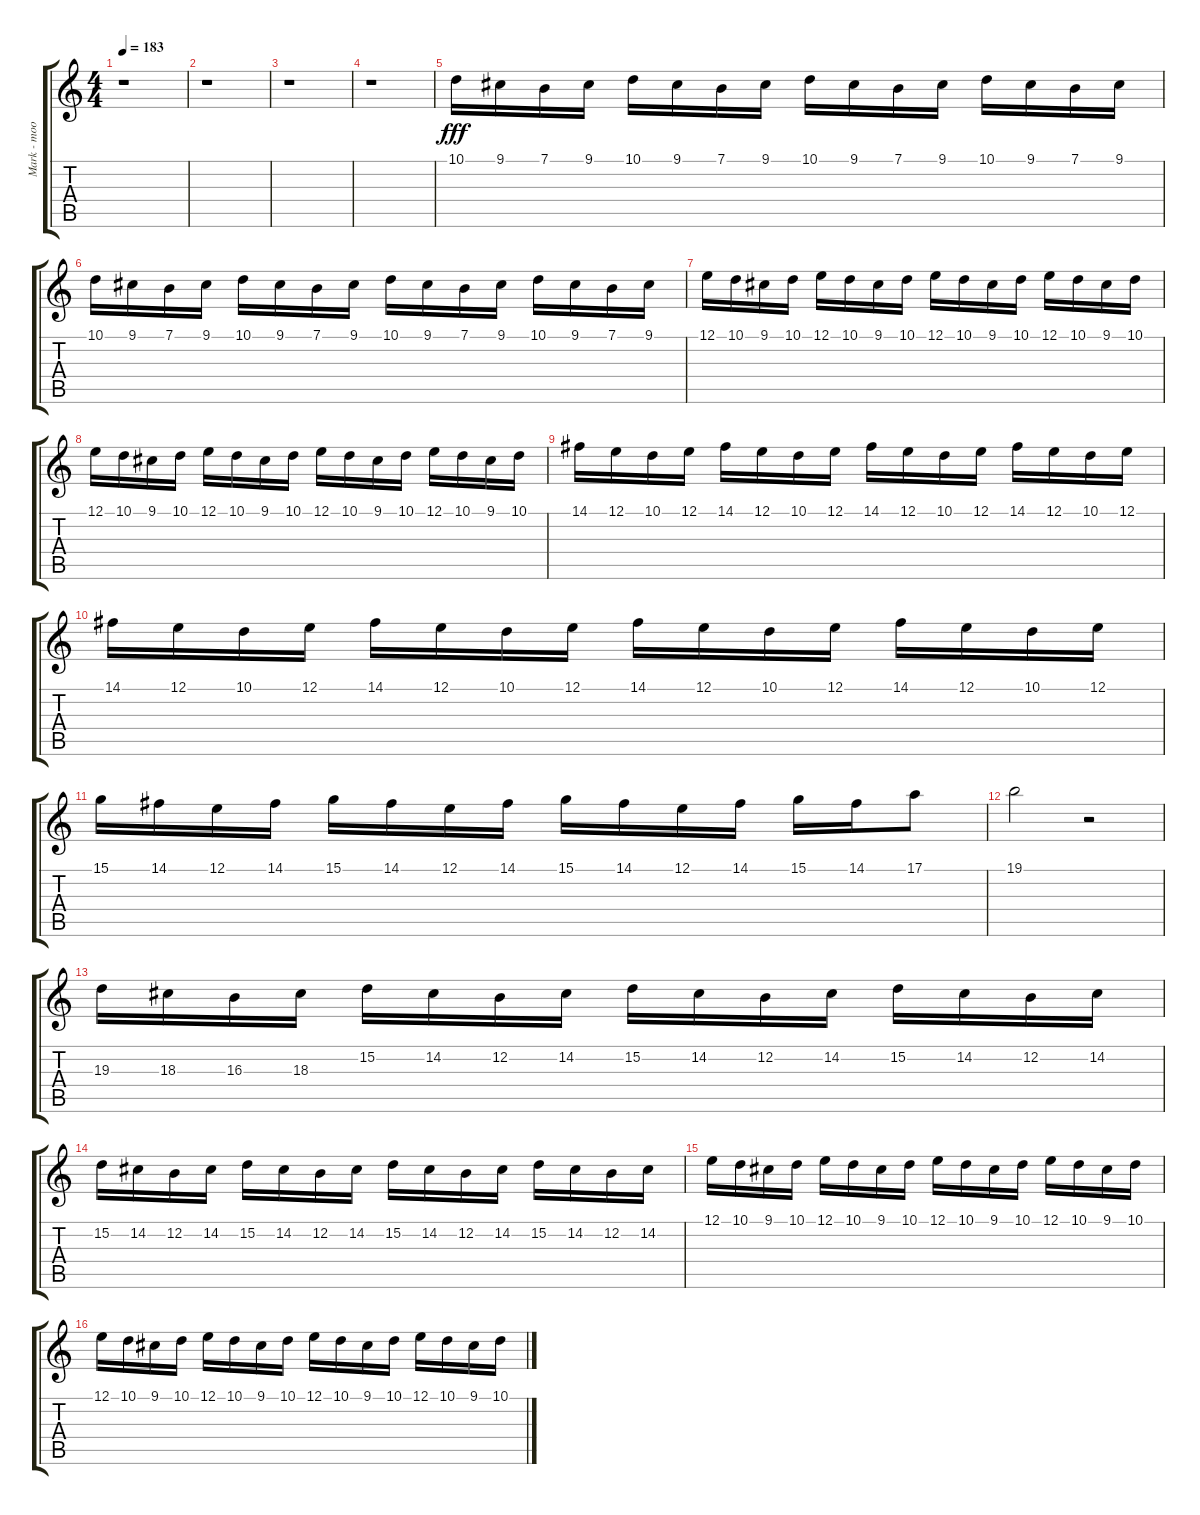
\track ("Mark - moog solo's" "Mark - moo") {instrument pad3polysynth}
\staff {score tabs}
\tuning (E4 B3 G3 D3 A2 E2) {hide}
\ts (4 4)
\tempo 183
\clef g2
\ks c
r.1{dy fff} |
r.1 |
r.1 |
r.1 |
10.1.16 9.1.16 7.1.16 9.1.16 10.1.16 9.1.16 7.1.16 9.1.16 10.1.16 9.1.16 7.1.16 9.1.16 10.1.16 9.1.16 7.1.16 9.1.16 |
10.1.16 9.1.16 7.1.16 9.1.16 10.1.16 9.1.16 7.1.16 9.1.16 10.1.16 9.1.16 7.1.16 9.1.16 10.1.16 9.1.16 7.1.16 9.1.16 |
12.1.16 10.1.16 9.1.16 10.1.16 12.1.16 10.1.16 9.1.16 10.1.16 12.1.16 10.1.16 9.1.16 10.1.16 12.1.16 10.1.16 9.1.16 10.1.16 |
12.1.16 10.1.16 9.1.16 10.1.16 12.1.16 10.1.16 9.1.16 10.1.16 12.1.16 10.1.16 9.1.16 10.1.16 12.1.16 10.1.16 9.1.16 10.1.16 |
14.1.16 12.1.16 10.1.16 12.1.16 14.1.16 12.1.16 10.1.16 12.1.16 14.1.16 12.1.16 10.1.16 12.1.16 14.1.16 12.1.16 10.1.16 12.1.16 |
14.1.16 12.1.16 10.1.16 12.1.16 14.1.16 12.1.16 10.1.16 12.1.16 14.1.16 12.1.16 10.1.16 12.1.16 14.1.16 12.1.16 10.1.16 12.1.16 |
15.1.16 14.1.16 12.1.16 14.1.16 15.1.16 14.1.16 12.1.16 14.1.16 15.1.16 14.1.16 12.1.16 14.1.16 15.1.16 14.1.16 17.1.8 |
19.1.2 r.2 |
19.3.16 18.3.16 16.3.16 18.3.16 15.2.16 14.2.16 12.2.16 14.2.16 15.2.16 14.2.16 12.2.16 14.2.16 15.2.16 14.2.16 12.2.16 14.2.16 |
15.2.16 14.2.16 12.2.16 14.2.16 15.2.16 14.2.16 12.2.16 14.2.16 15.2.16 14.2.16 12.2.16 14.2.16 15.2.16 14.2.16 12.2.16 14.2.16 |
12.1.16 10.1.16 9.1.16 10.1.16 12.1.16 10.1.16 9.1.16 10.1.16 12.1.16 10.1.16 9.1.16 10.1.16 12.1.16 10.1.16 9.1.16 10.1.16 |
12.1.16 10.1.16 9.1.16 10.1.16 12.1.16 10.1.16 9.1.16 10.1.16 12.1.16 10.1.16 9.1.16 10.1.16 12.1.16 10.1.16 9.1.16 10.1.16
